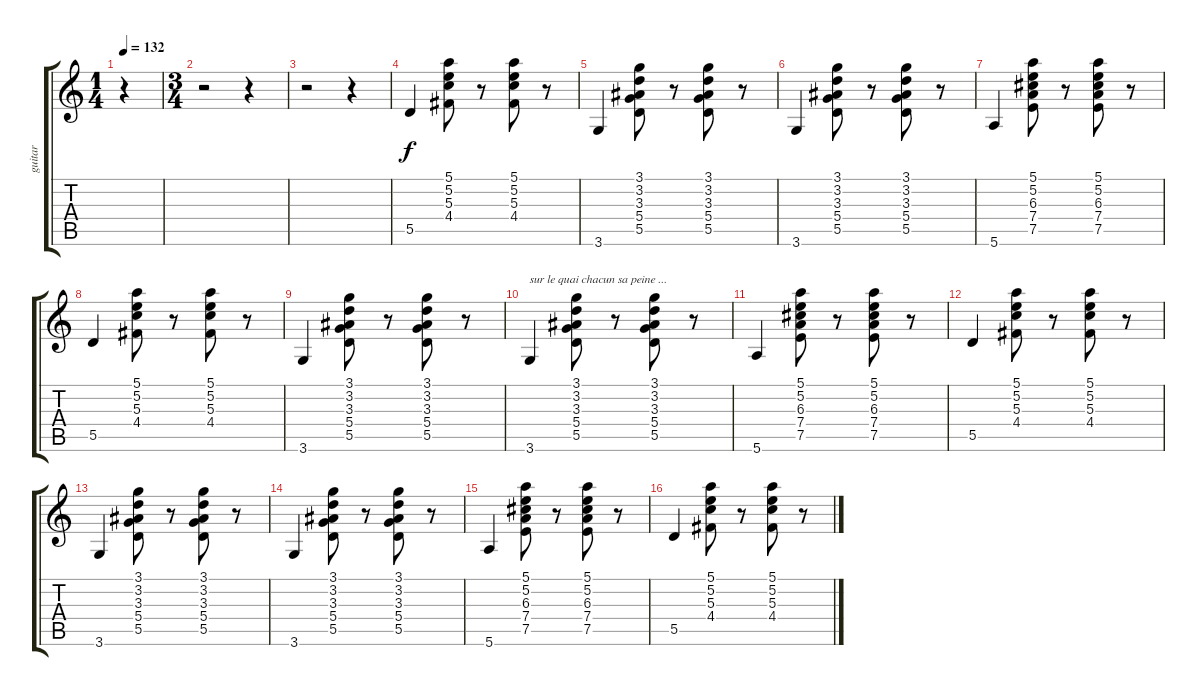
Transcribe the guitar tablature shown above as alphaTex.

\track ("guitar " "guitar ") {instrument electricguitarclean}
\staff {score tabs}
\tuning (E4 B3 G3 D3 A2 E2) {hide}
\ts (1 4)
\tempo 132
\clef g2
\ks c
r.4{dy f instrument electricguitarclean} |
\ts (3 4)
r.2 r.4 |
r.2 r.4 |
5.5.4 (5.1 5.2 5.3 4.4).8 r.8 (5.1 5.2 5.3 4.4).8 r.8 |
3.6.4 (3.1 3.2 3.3 5.4 5.5).8 r.8 (3.1 3.2 3.3 5.4 5.5).8 r.8 |
3.6.4 (3.1 3.2 3.3 5.4 5.5).8 r.8 (3.1 3.2 3.3 5.4 5.5).8 r.8 |
5.6.4 (5.1 5.2 6.3 7.4 7.5).8 r.8 (5.1 5.2 6.3 7.4 7.5).8 r.8 |
5.5.4 (5.1 5.2 5.3 4.4).8 r.8 (5.1 5.2 5.3 4.4).8 r.8 |
3.6.4 (3.1 3.2 3.3 5.4 5.5).8 r.8 (3.1 3.2 3.3 5.4 5.5).8 r.8 |
3.6.4{txt "sur le quai chacun sa peine ..."} (3.1 3.2 3.3 5.4 5.5).8 r.8 (3.1 3.2 3.3 5.4 5.5).8 r.8 |
5.6.4 (5.1 5.2 6.3 7.4 7.5).8 r.8 (5.1 5.2 6.3 7.4 7.5).8 r.8 |
5.5.4 (5.1 5.2 5.3 4.4).8 r.8 (5.1 5.2 5.3 4.4).8 r.8 |
3.6.4 (3.1 3.2 3.3 5.4 5.5).8 r.8 (3.1 3.2 3.3 5.4 5.5).8 r.8 |
3.6.4 (3.1 3.2 3.3 5.4 5.5).8 r.8 (3.1 3.2 3.3 5.4 5.5).8 r.8 |
5.6.4 (5.1 5.2 6.3 7.4 7.5).8 r.8 (5.1 5.2 6.3 7.4 7.5).8 r.8 |
5.5.4 (5.1 5.2 5.3 4.4).8 r.8 (5.1 5.2 5.3 4.4).8 r.8
